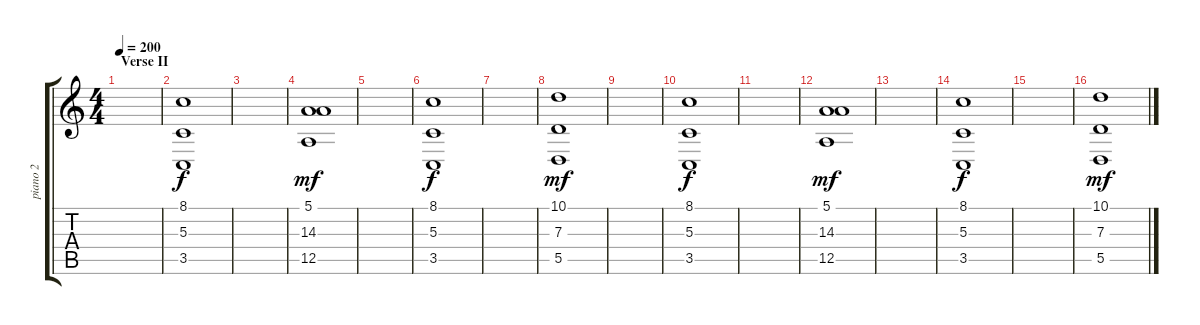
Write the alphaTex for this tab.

\track ("piano 2" "piano 2") {instrument acousticgrandpiano}
\staff {score tabs}
\tuning (E4 B3 G3 D3 A2 E2) {hide}
\ts (4 4)
\section ("" "Verse II")
\tempo 200
\clef g2
\ks c
|
(8.1 5.3 3.5).1{dy f} |
|
(5.1 14.3 12.5).1{dy mf} |
|
(8.1 5.3 3.5).1{dy f} |
|
(10.1 7.3 5.5).1{dy mf} |
|
(8.1 5.3 3.5).1{dy f} |
|
(5.1 14.3 12.5).1{dy mf} |
|
(8.1 5.3 3.5).1{dy f} |
|
(10.1 7.3 5.5).1{dy mf}
